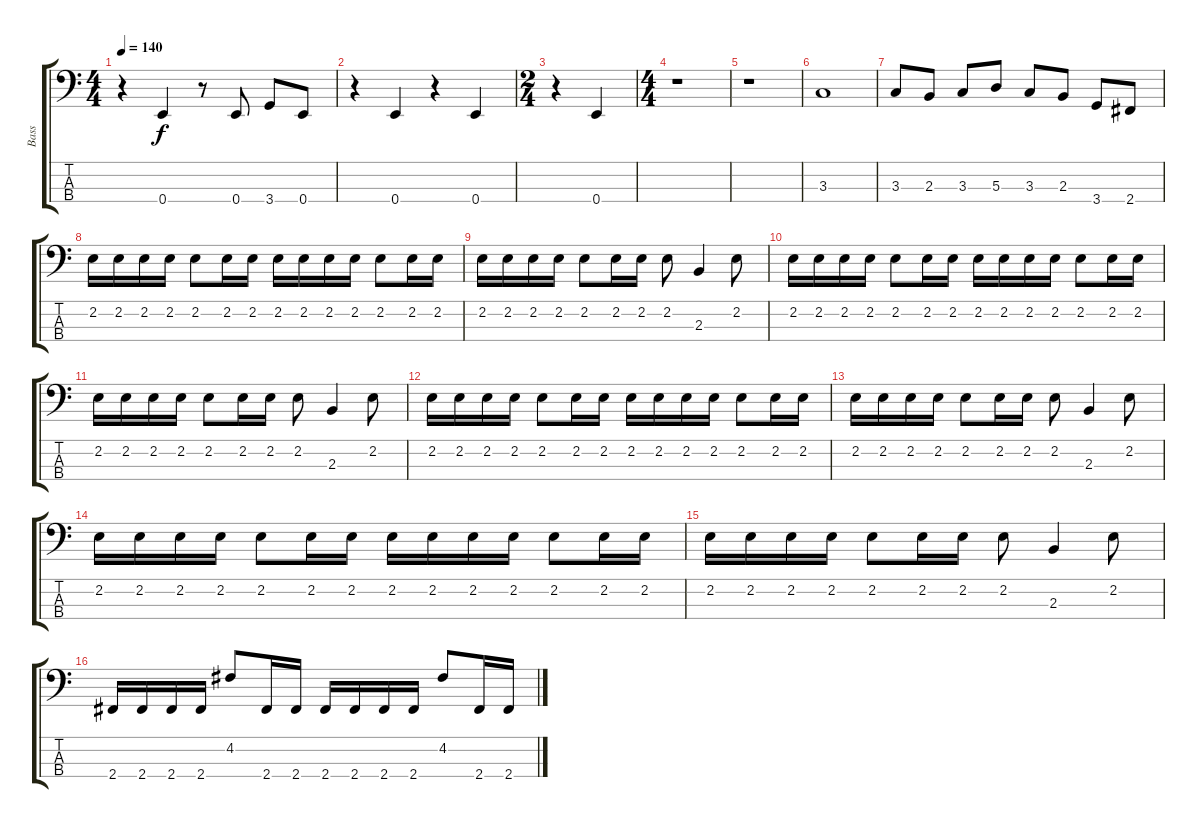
\track ("Bass" "Bass") {instrument slapbass1}
\staff {score tabs}
\tuning (G2 D2 A1 E1) {hide}
\ts (4 4)
\tempo 140
\clef f4
\ks c
r.4{dy f} 0.4.4 r.8 0.4.8 3.4.8 0.4.8 |
r.4 0.4.4 r.4 0.4.4 |
\ts (2 4)
r.4 0.4.4 |
\ts (4 4)
r.1 |
r.1 |
3.3.1 |
3.3.8 2.3.8 3.3.8 5.3.8 3.3.8 2.3.8 3.4.8 2.4.8 |
2.2.16 2.2.16 2.2.16 2.2.16 2.2.8 2.2.16 2.2.16 2.2.16 2.2.16 2.2.16 2.2.16 2.2.8 2.2.16 2.2.16 |
2.2.16 2.2.16 2.2.16 2.2.16 2.2.8 2.2.16 2.2.16 2.2.8 2.3.4 2.2.8 |
2.2.16 2.2.16 2.2.16 2.2.16 2.2.8 2.2.16 2.2.16 2.2.16 2.2.16 2.2.16 2.2.16 2.2.8 2.2.16 2.2.16 |
2.2.16 2.2.16 2.2.16 2.2.16 2.2.8 2.2.16 2.2.16 2.2.8 2.3.4 2.2.8 |
2.2.16 2.2.16 2.2.16 2.2.16 2.2.8 2.2.16 2.2.16 2.2.16 2.2.16 2.2.16 2.2.16 2.2.8 2.2.16 2.2.16 |
2.2.16 2.2.16 2.2.16 2.2.16 2.2.8 2.2.16 2.2.16 2.2.8 2.3.4 2.2.8 |
2.2.16 2.2.16 2.2.16 2.2.16 2.2.8 2.2.16 2.2.16 2.2.16 2.2.16 2.2.16 2.2.16 2.2.8 2.2.16 2.2.16 |
2.2.16 2.2.16 2.2.16 2.2.16 2.2.8 2.2.16 2.2.16 2.2.8 2.3.4 2.2.8 |
2.4.16 2.4.16 2.4.16 2.4.16 4.2.8 2.4.16 2.4.16 2.4.16 2.4.16 2.4.16 2.4.16 4.2.8 2.4.16 2.4.16
